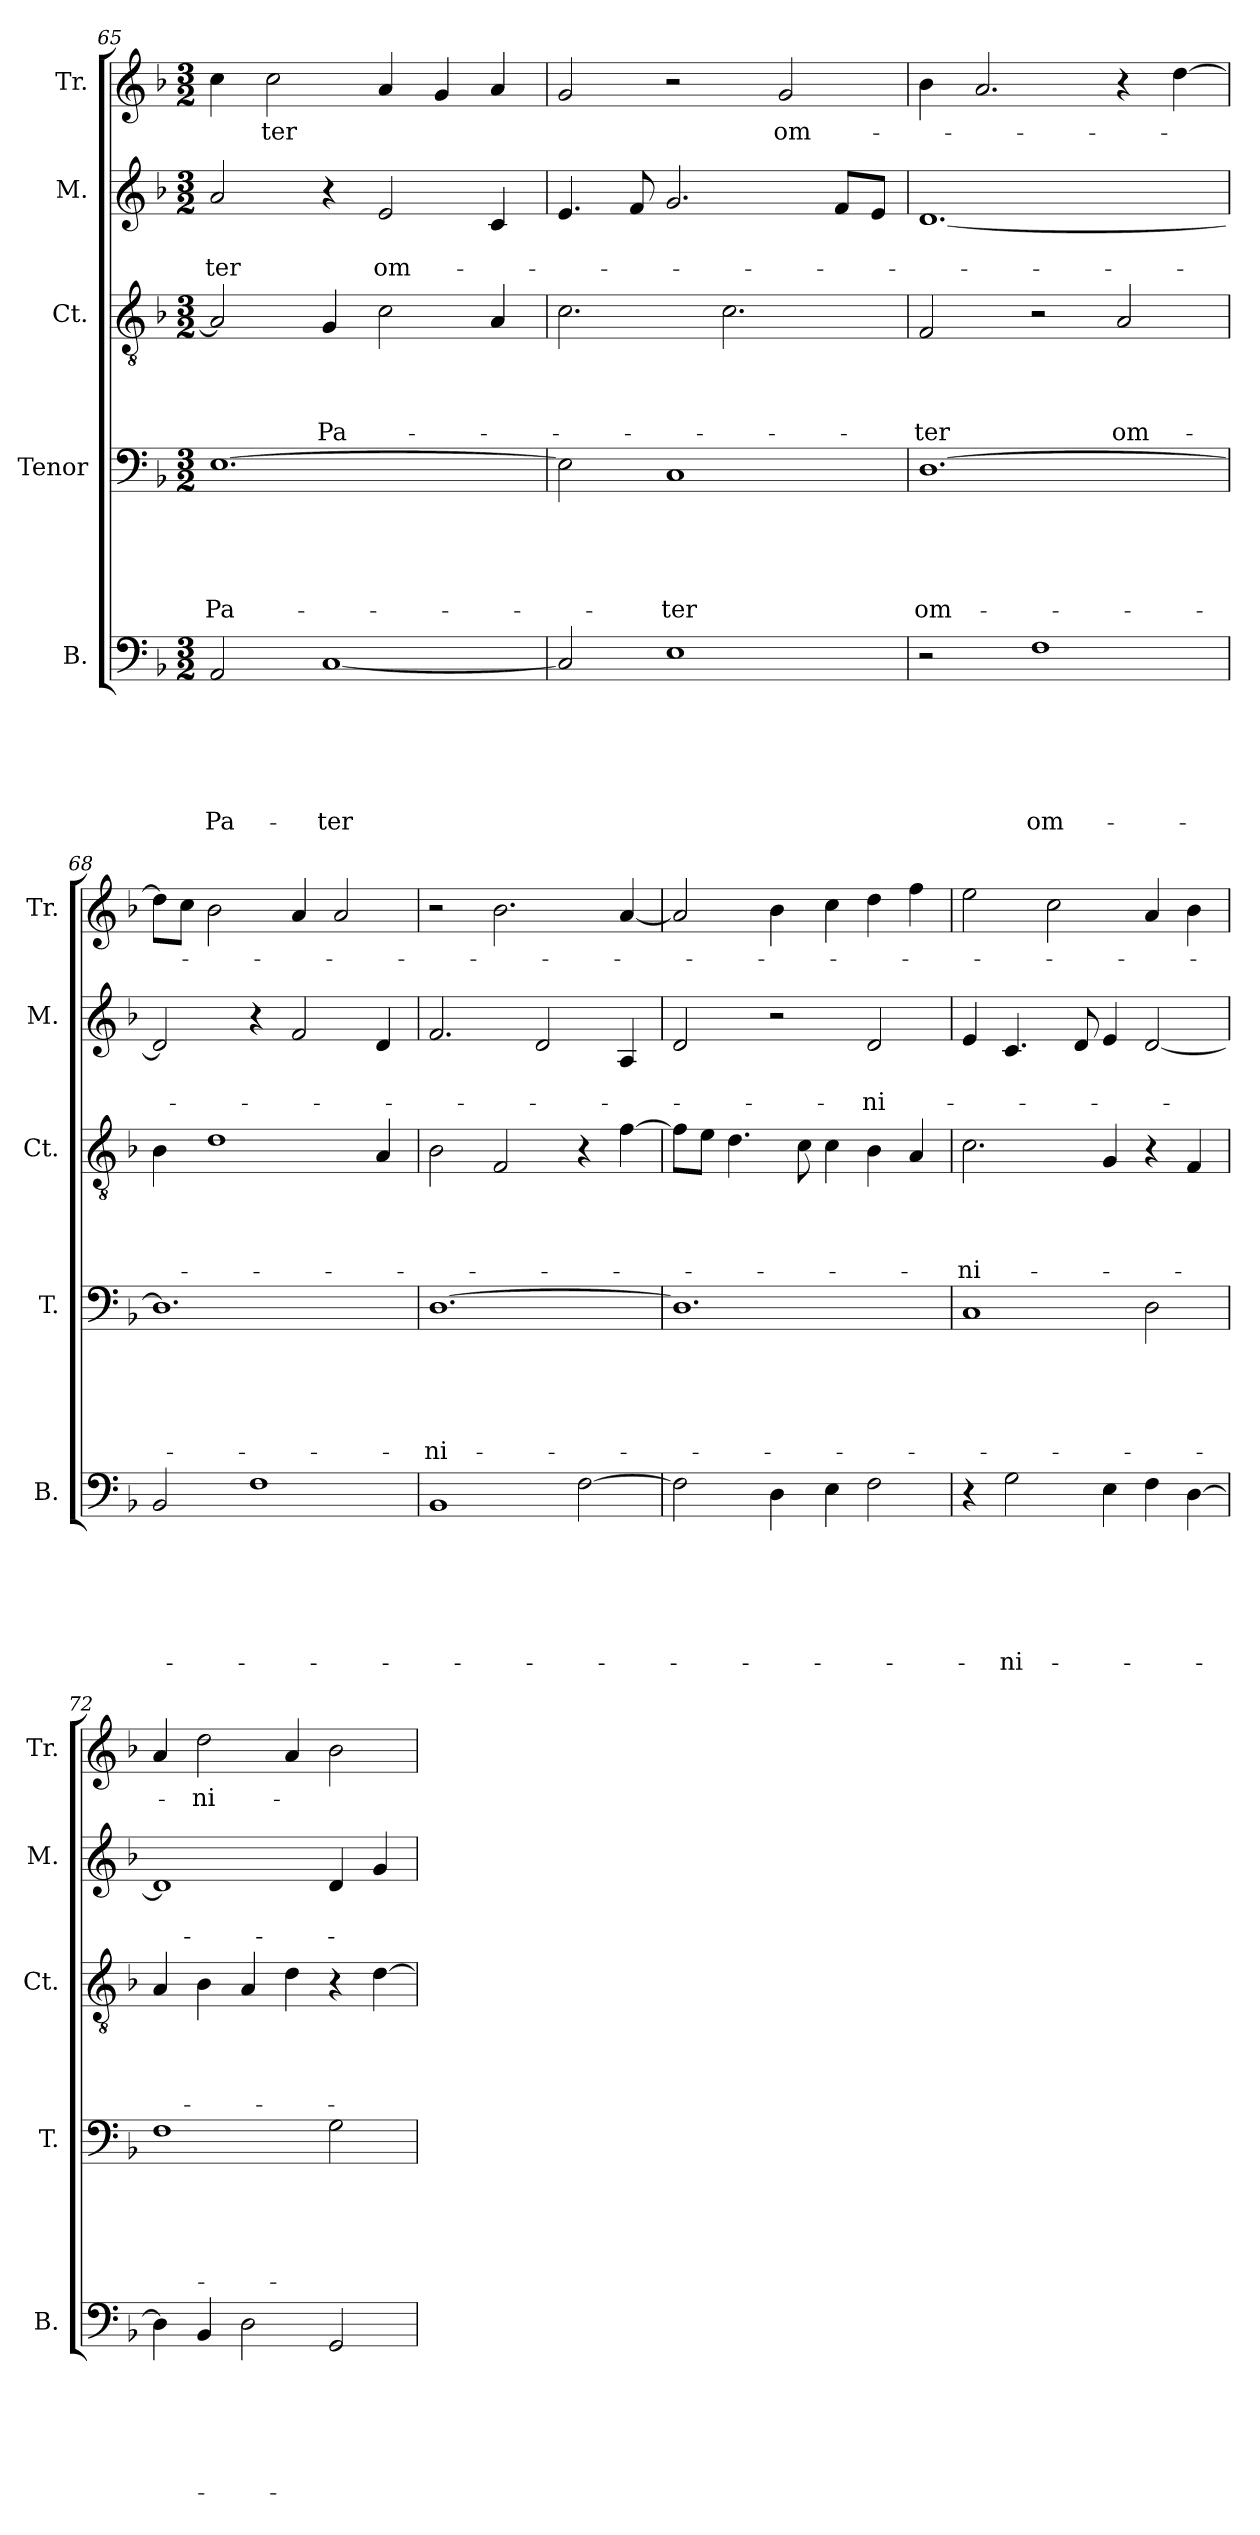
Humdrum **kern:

**kern	**text	**text	**text	**text	**text	**text	**kern	**text	**text	**text	**text	**text	**kern	**text	**text	**text	**text	**kern	**text	**text	**kern	**text
*part5	*part5	*part5	*part5	*part5	*part5	*part5	*part4	*part4	*part4	*part4	*part4	*part4	*part3	*part3	*part3	*part3	*part3	*part2	*part2	*part2	*part1	*part1
*staff5	*staff5	*staff5	*staff5	*staff5	*staff5	*staff5	*staff4	*staff4	*staff4	*staff4	*staff4	*staff4	*staff3	*staff3	*staff3	*staff3	*staff3	*staff2	*staff2	*staff2	*staff1	*staff1
*I"B.	*	*	*	*	*	*	*I"Tenor	*	*	*	*	*	*I"Ct.	*	*	*	*	*I"M.	*	*	*I"Tr.	*
*I'B.	*	*	*	*	*	*	*I'T.	*	*	*	*	*	*I'Ct.	*	*	*	*	*I'M.	*	*	*I'Tr.	*
!!LO:LB:g=z
*clefF4	*	*	*	*	*	*	*clefF4	*	*	*	*	*	*clefGv2	*	*	*	*	*clefG2	*	*	*clefG2	*
*k[b-]	*	*	*	*	*	*	*k[b-]	*	*	*	*	*	*k[b-]	*	*	*	*	*k[b-]	*	*	*k[b-]	*
*F:	*	*	*	*	*	*	*F:	*	*	*	*	*	*F:	*	*	*	*	*F:	*	*	*F:	*
*M3/2	*	*	*	*	*	*	*M3/2	*	*	*	*	*	*M3/2	*	*	*	*	*M3/2	*	*	*M3/2	*
=65	=65	=65	=65	=65	=65	=65	=65	=65	=65	=65	=65	=65	=65	=65	=65	=65	=65	=65	=65	=65	=65	=65
!	!	!	!	!	!	!LO:LY:b	!	!	!	!	!	!LO:LY:b	!	!	!	!	!	!	!	!LO:LY:b	!	!
2AA/	.	.	.	.	.	Pa-	[>1.E	.	.	.	.	Pa-	2A/]	.	.	.	.	2a/	.	-ter	4cc\	.
!	!	!	!	!	!	!	!	!	!	!	!	!	!	!	!	!	!	!	!	!	!	!LO:LY:b
.	.	.	.	.	.	.	.	.	.	.	.	.	.	.	.	.	.	.	.	.	2cc\	ter
!	!	!	!	!	!	!LO:LY:b	!	!	!	!	!	!	!	!	!	!	!LO:LY:b	!	!	!	!	!
[<1C	.	.	.	.	.	-ter	.	.	.	.	.	.	4G/	.	.	.	Pa-	4r	.	.	.	.
!	!	!	!	!	!	!	!	!	!	!	!	!	!	!	!	!	!	!	!	!LO:LY:b	!	!
.	.	.	.	.	.	.	.	.	.	.	.	.	2c\	.	.	.	.	2e/	.	om-	4a/	.
.	.	.	.	.	.	.	.	.	.	.	.	.	.	.	.	.	.	.	.	.	4g/	.
.	.	.	.	.	.	.	.	.	.	.	.	.	4A/	.	.	.	.	4c/	.	.	4a/	.
=66	=66	=66	=66	=66	=66	=66	=66	=66	=66	=66	=66	=66	=66	=66	=66	=66	=66	=66	=66	=66	=66	=66
2C/]	.	.	.	.	.	.	2E\]	.	.	.	.	.	2.c\	.	.	.	.	4.e/	.	.	2g/	.
.	.	.	.	.	.	.	.	.	.	.	.	.	.	.	.	.	.	8f/	.	.	.	.
!	!	!	!	!	!	!	!	!	!	!	!	!LO:LY:b	!	!	!	!	!	!	!	!	!	!
1E	.	.	.	.	.	.	1C	.	.	.	.	-ter	.	.	.	.	.	2.g/	.	.	2r	.
.	.	.	.	.	.	.	.	.	.	.	.	.	2.c\	.	.	.	.	.	.	.	.	.
!	!	!	!	!	!	!	!	!	!	!	!	!	!	!	!	!	!	!	!	!	!	!LO:LY:b
.	.	.	.	.	.	.	.	.	.	.	.	.	.	.	.	.	.	.	.	.	2g/	om-
.	.	.	.	.	.	.	.	.	.	.	.	.	.	.	.	.	.	8f/L	.	.	.	.
.	.	.	.	.	.	.	.	.	.	.	.	.	.	.	.	.	.	8e/J	.	.	.	.
=67	=67	=67	=67	=67	=67	=67	=67	=67	=67	=67	=67	=67	=67	=67	=67	=67	=67	=67	=67	=67	=67	=67
!	!	!	!	!	!	!	!	!	!	!	!	!LO:LY:b	!	!	!	!	!LO:LY:b	!	!	!	!	!
2r	.	.	.	.	.	.	[>1.D	.	.	.	.	om-	2F/	.	.	.	-ter	[<1.d	.	.	4b-\	.
.	.	.	.	.	.	.	.	.	.	.	.	.	.	.	.	.	.	.	.	.	2.a/	.
!	!	!	!	!	!	!LO:LY:b	!	!	!	!	!	!	!	!	!	!	!	!	!	!	!	!
1F	.	.	.	.	.	om-	.	.	.	.	.	.	2r	.	.	.	.	.	.	.	.	.
!	!	!	!	!	!	!	!	!	!	!	!	!	!	!	!	!	!LO:LY:b	!	!	!	!	!
.	.	.	.	.	.	.	.	.	.	.	.	.	2A/	.	.	.	om-	.	.	.	4r	.
.	.	.	.	.	.	.	.	.	.	.	.	.	.	.	.	.	.	.	.	.	[>4dd\	.
=68	=68	=68	=68	=68	=68	=68	=68	=68	=68	=68	=68	=68	=68	=68	=68	=68	=68	=68	=68	=68	=68	=68
2BB-/	.	.	.	.	.	.	1.D]	.	.	.	.	.	4B-\	.	.	.	.	2d/]	.	.	8dd\L]	.
.	.	.	.	.	.	.	.	.	.	.	.	.	.	.	.	.	.	.	.	.	8cc\J	.
.	.	.	.	.	.	.	.	.	.	.	.	.	1d	.	.	.	.	.	.	.	2b-\	.
1F	.	.	.	.	.	.	.	.	.	.	.	.	.	.	.	.	.	4r	.	.	.	.
.	.	.	.	.	.	.	.	.	.	.	.	.	.	.	.	.	.	2f/	.	.	4a/	.
.	.	.	.	.	.	.	.	.	.	.	.	.	.	.	.	.	.	.	.	.	2a/	.
.	.	.	.	.	.	.	.	.	.	.	.	.	4A/	.	.	.	.	4d/	.	.	.	.
=69	=69	=69	=69	=69	=69	=69	=69	=69	=69	=69	=69	=69	=69	=69	=69	=69	=69	=69	=69	=69	=69	=69
!	!	!	!	!	!	!	!	!	!	!	!	!LO:LY:b	!	!	!	!	!	!	!	!	!	!
1BB-	.	.	.	.	.	.	[>1.D	.	.	.	.	-ni-	2B-\	.	.	.	.	2.f/	.	.	2r	.
.	.	.	.	.	.	.	.	.	.	.	.	.	2F/	.	.	.	.	.	.	.	2.b-\	.
.	.	.	.	.	.	.	.	.	.	.	.	.	.	.	.	.	.	2d/	.	.	.	.
[>2F\	.	.	.	.	.	.	.	.	.	.	.	.	4r	.	.	.	.	.	.	.	.	.
.	.	.	.	.	.	.	.	.	.	.	.	.	[>4f\	.	.	.	.	4A/	.	.	[<4a/	.
=70	=70	=70	=70	=70	=70	=70	=70	=70	=70	=70	=70	=70	=70	=70	=70	=70	=70	=70	=70	=70	=70	=70
2F\]	.	.	.	.	.	.	1.D]	.	.	.	.	.	8f\L]	.	.	.	.	2d/	.	.	2a/]	.
.	.	.	.	.	.	.	.	.	.	.	.	.	8e\J	.	.	.	.	.	.	.	.	.
.	.	.	.	.	.	.	.	.	.	.	.	.	4.d\	.	.	.	.	.	.	.	.	.
4D\	.	.	.	.	.	.	.	.	.	.	.	.	.	.	.	.	.	2r	.	.	4b-\	.
.	.	.	.	.	.	.	.	.	.	.	.	.	8c\	.	.	.	.	.	.	.	.	.
4E\	.	.	.	.	.	.	.	.	.	.	.	.	4c\	.	.	.	.	.	.	.	4cc\	.
!	!	!	!	!	!	!	!	!	!	!	!	!	!	!	!	!	!	!	!	!LO:LY:b	!	!
2F\	.	.	.	.	.	.	.	.	.	.	.	.	4B-\	.	.	.	.	2d/	.	-ni-	4dd\	.
.	.	.	.	.	.	.	.	.	.	.	.	.	4A/	.	.	.	.	.	.	.	4ff\	.
!!LO:LB:g=z
=71	=71	=71	=71	=71	=71	=71	=71	=71	=71	=71	=71	=71	=71	=71	=71	=71	=71	=71	=71	=71	=71	=71
!	!	!	!	!	!	!	!	!	!	!	!	!	!	!	!	!	!LO:LY:b	!	!	!	!	!
4r	.	.	.	.	.	.	1C	.	.	.	.	.	2.c\	.	.	.	-ni-	4e/	.	.	2ee\	.
!	!	!	!	!	!	!LO:LY:b	!	!	!	!	!	!	!	!	!	!	!	!	!	!	!	!
2G\	.	.	.	.	.	-ni-	.	.	.	.	.	.	.	.	.	.	.	4.c/	.	.	.	.
.	.	.	.	.	.	.	.	.	.	.	.	.	.	.	.	.	.	.	.	.	2cc\	.
.	.	.	.	.	.	.	.	.	.	.	.	.	.	.	.	.	.	8d/	.	.	.	.
4E\	.	.	.	.	.	.	.	.	.	.	.	.	4G/	.	.	.	.	4e/	.	.	.	.
4F\	.	.	.	.	.	.	2D\	.	.	.	.	.	4r	.	.	.	.	[<2d/	.	.	4a/	.
[>4D\	.	.	.	.	.	.	.	.	.	.	.	.	4F/	.	.	.	.	.	.	.	4b-\	.
=72	=72	=72	=72	=72	=72	=72	=72	=72	=72	=72	=72	=72	=72	=72	=72	=72	=72	=72	=72	=72	=72	=72
4D\]	.	.	.	.	.	.	1F	.	.	.	.	.	4A/	.	.	.	.	1d]	.	.	4a/	.
!	!	!	!	!	!	!	!	!	!	!	!	!	!	!	!	!	!	!	!	!	!	!LO:LY:b
4BB-/	.	.	.	.	.	.	.	.	.	.	.	.	4B-\	.	.	.	.	.	.	.	2dd\	-ni-
2D\	.	.	.	.	.	.	.	.	.	.	.	.	4A/	.	.	.	.	.	.	.	.	.
.	.	.	.	.	.	.	.	.	.	.	.	.	4d\	.	.	.	.	.	.	.	4a/	.
2GG/	.	.	.	.	.	.	2G\	.	.	.	.	.	4r	.	.	.	.	4d/	.	.	2b-\	.
.	.	.	.	.	.	.	.	.	.	.	.	.	[>4d\	.	.	.	.	4g/	.	.	.	.
=	=	=	=	=	=	=	=	=	=	=	=	=	=	=	=	=	=	=	=	=	=	=
*-	*-	*-	*-	*-	*-	*-	*-	*-	*-	*-	*-	*-	*-	*-	*-	*-	*-	*-	*-	*-	*-	*-
